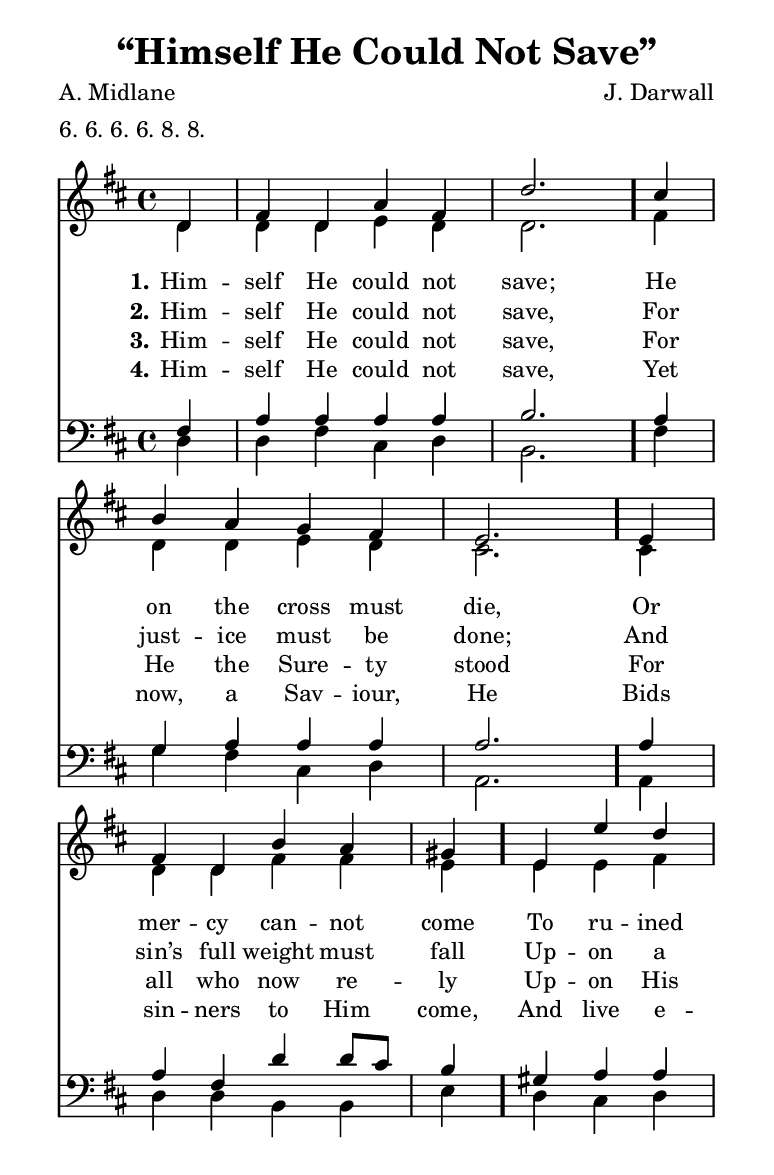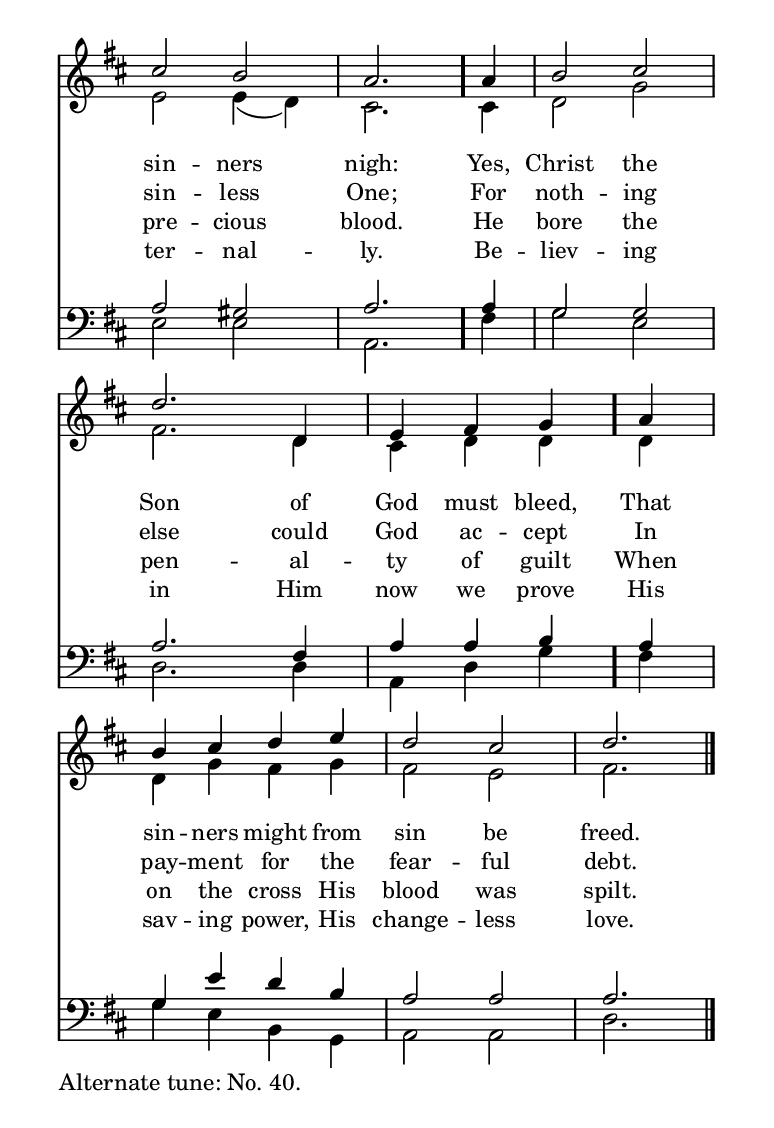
\include "common/global.ily"
\paper {
  \include "common/paper.ily"
  ragged-bottom = ##t
  ragged-last-bottom = ##t
  systems-per-page = 3
  %page-count = ##f
}

\header{
  hymnnumber = "115"
  title = "“Himself He Could Not Save”"
  tunename = "Darwall"
  meter = "6. 6. 6. 6. 8. 8."
  poet = "A. Midlane"
  composer = "J. Darwall"
  %copyright = ""
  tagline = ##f
}

% for fermata in MIDI
ta = { \tempo 4=120 }
tb = { \tempo 4=60 }

patternAA = { c4 | c4 c4 c4 c4 | c2. }

patternBA = { c4 | c4 c4 c4 c4      | c4 }
patternBB = { c4 | c4 c4 c4 c8[ c8] | c4 }

patternCA = { c4 c4 c4 | c2 c2      | c2. }
patternCB = { c4 c4 c4 | c2 c4( c4) | c2. }

patternDA = { c4 | c2 c2 | c2. c4 | c4 c4 c4 }

patternEA = { c4 | c4 c4 c4 c4 | c2 c2 | c2. }

global = {
  \include "common/overrides.ily"
  \override Staff.TimeSignature.style = #'()
  \time 4/4
  \override Score.MetronomeMark.transparent = ##t % hide all fermata changes too
  \ta
  \key d \major
  \partial 4
  \autoBeamOff
}

notesSoprano = {
\global
\relative c' {

  \changePitch \patternAA { d | fis d a' fis | d' }
  \changePitch \patternAA { cis | b a g fis | e }
  \changePitch \patternBA { e | fis d b' a | gis }
  \changePitch \patternCA { e e' d | cis b | a }

  \changePitch \patternDA { a | b cis | d d, | e fis g }
  \changePitch \patternEA { a | b cis d e | d cis | d }

  \bar "|."

}
}

notesAlto = {
\global
\relative e' {

  \changePitch \patternAA { d | d d e d | d }
  \changePitch \patternAA { fis | d d e d | cis }
  \changePitch \patternBA { cis | d d fis fis | e }
  \changePitch \patternCB { e e fis | e e( d) | cis }

  \changePitch \patternDA { cis | d g | fis d | cis d d }
  \changePitch \patternEA { d | d g fis g | fis e | fis }

}
}

notesTenor = {
\global
\relative a {

  \changePitch \patternAA { fis | a a a a | b }
  \changePitch \patternAA { a | g a a a | a }
  \changePitch \patternBB { a | a fis d' d[ cis] | b }
  \changePitch \patternCA { gis a a | a gis | a } % original has g's here, not gis's

  \changePitch \patternDA { a | g g | a fis | a a b }
  \changePitch \patternEA { a | g e' d b | a a | a }

}
}

notesBass = {
\global
\relative f {

  \changePitch \patternAA { d | d fis cis d | b }
  \changePitch \patternAA { fis' | g fis cis d | a }
  \changePitch \patternBA { a | d d b b | e }
  \changePitch \patternCA { d cis d | e e | a, }

  \changePitch \patternDA { fis' | g e | d d | a d g }
  \changePitch \patternEA { fis | g e b g | a a | d }

}
}

wordsA = \lyricmode {
\set stanza = "1."

Him -- self He could not save; \bar "."
He on the cross must die, \bar "."
Or mer -- cy can -- not come \bar "."
To ru -- ined sin -- ners nigh: \bar "."
Yes, Christ the Son of God must bleed, \bar "."
That sin -- ners might from sin be freed. \bar "."

}

wordsB = \lyricmode {
\set stanza = "2."

Him -- self He could not save,
For just -- ice must be done;
And sin’s full weight must fall
Up -- on a sin -- less One;
For noth -- ing else could God ac -- cept
In pay -- ment for the fear -- ful debt.

}

wordsC = \lyricmode {
\set stanza = "3."

Him -- self He could not save,
For He the Sure -- ty stood
For all who now re -- ly Up -- on His pre -- cious blood.
He bore the pen -- al -- ty of guilt
When on the cross His blood was spilt.

}

wordsD = \lyricmode {
\set stanza = "4."

Him -- self He could not save,
Yet now, a Sav -- iour, He
Bids sin -- ners to Him come,
And live e -- ter -- nal -- ly.
Be -- liev -- ing in Him now we prove
His sav -- ing power, His change -- less love.

}

\score {
  \context ChoirStaff <<
    \context Staff = upper <<
      \set ChoirStaff.systemStartDelimiter = #'SystemStartBar
      \context Voice  = sopranos { \voiceOne << \notesSoprano >> }
      \context Voice  = altos { \voiceTwo << \notesAlto >> }
      \context Lyrics = one   \lyricsto sopranos \wordsA
      \context Lyrics = two   \lyricsto sopranos \wordsB
      \context Lyrics = three \lyricsto sopranos \wordsC
      \context Lyrics = four  \lyricsto sopranos \wordsD
    >>
    \context Staff = men <<
      \clef bass
      \context Voice  = tenors { \voiceOne << \notesTenor >> }
      \context Voice  = basses { \voiceTwo << \notesBass >> }
    >>
  >>
  \layout {
    \include "common/layout.ily"
  }
  \midi{
    \include "common/midi.ily"
  }
}

\noPageBreak

\markup {
	\raise #5
	\line { Alternate tune: No. 40. }
}

\version "2.18.0"  % necessary for upgrading to future LilyPond versions.

% vi:set et ts=2 sw=2 ai nocindent syntax=lilypond:
